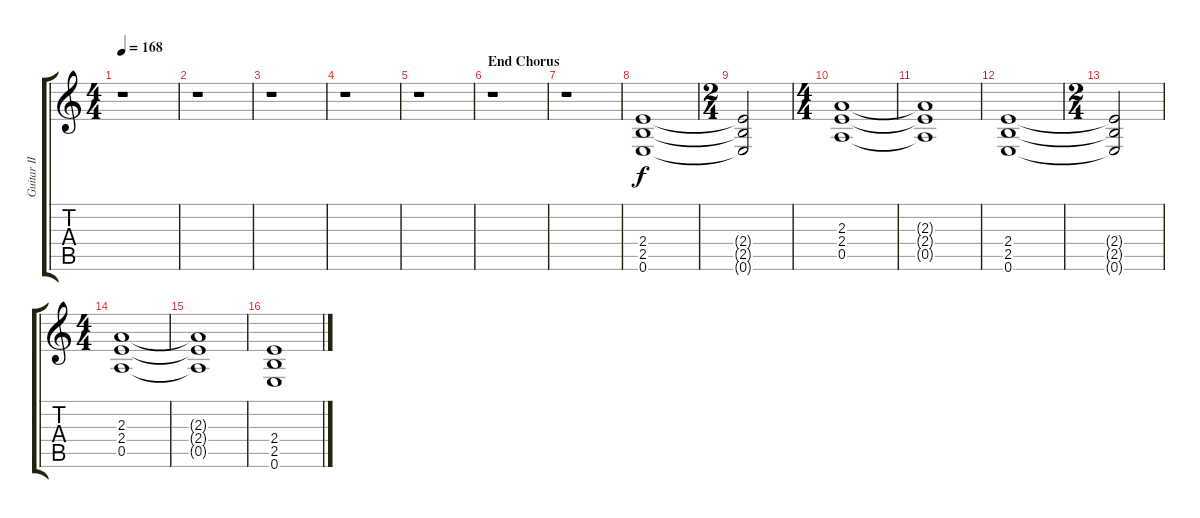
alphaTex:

\track ("Guitar II Clean/Over/Dist" "Guitar II ") {instrument overdrivenguitar}
\staff {score tabs}
\tuning (E4 B3 G3 D3 A2 E2) {hide}
\ts (4 4)
\tempo 168
\clef g2
\ks c
r.1{dy f} |
r.1 |
r.1 |
r.1 |
r.1 |
\section ("" "End Chorus")
r.1 |
r.1 |
(2.4 2.5 0.6).1{instrument distortionguitar} |
\ts (2 4)
(2.4{t} 2.5{t} 0.6{t}).2 |
\ts (4 4)
(2.3 2.4 0.5).1{instrument distortionguitar} |
(2.3{t} 2.4{t} 0.5{t}).1 |
(2.4 2.5 0.6).1{instrument distortionguitar} |
\ts (2 4)
(2.4{t} 2.5{t} 0.6{t}).2 |
\ts (4 4)
(2.3 2.4 0.5).1{instrument distortionguitar} |
(2.3{t} 2.4{t} 0.5{t}).1 |
(2.4 2.5 0.6).1{instrument distortionguitar}
